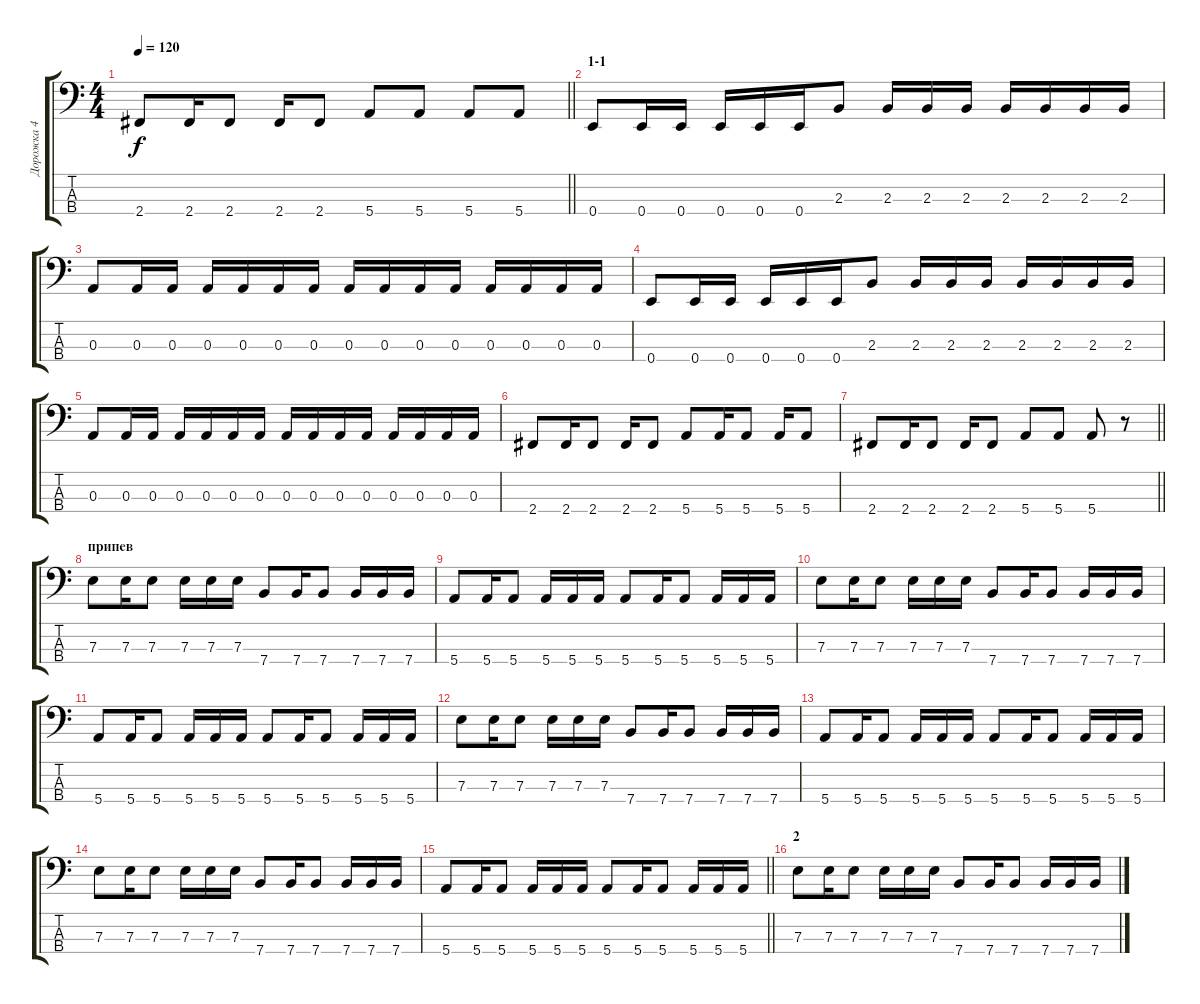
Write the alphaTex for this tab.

\track ("Дорожка 4" "Дорожка 4") {instrument electricbasspick}
\staff {score tabs}
\tuning (G2 D2 A1 E1) {hide}
\ts (4 4)
\tempo 120
\clef f4
\barLineRight lightlight
\ks c
2.4.8{dy f} 2.4.16 2.4.8 2.4.16 2.4.8 5.4.8 5.4.8 5.4.8 5.4.8 |
\section ("" "1-1")
0.4.8 0.4.16 0.4.16 0.4.16 0.4.16 0.4.16 2.3.8 2.3.16 2.3.16 2.3.16 2.3.16 2.3.16 2.3.16 2.3.16 |
0.3.8 0.3.16 0.3.16 0.3.16 0.3.16 0.3.16 0.3.16 0.3.16 0.3.16 0.3.16 0.3.16 0.3.16 0.3.16 0.3.16 0.3.16 |
0.4.8 0.4.16 0.4.16 0.4.16 0.4.16 0.4.16 2.3.8 2.3.16 2.3.16 2.3.16 2.3.16 2.3.16 2.3.16 2.3.16 |
0.3.8 0.3.16 0.3.16 0.3.16 0.3.16 0.3.16 0.3.16 0.3.16 0.3.16 0.3.16 0.3.16 0.3.16 0.3.16 0.3.16 0.3.16 |
2.4.8 2.4.16 2.4.8 2.4.16 2.4.8 5.4.8 5.4.16 5.4.8 5.4.16 5.4.8 |
\barLineRight lightlight
2.4.8 2.4.16 2.4.8 2.4.16 2.4.8 5.4.8 5.4.8 5.4.8 r.8 |
\section ("" "припев")
7.3.8 7.3.16 7.3.8 7.3.16 7.3.16 7.3.16 7.4.8 7.4.16 7.4.8 7.4.16 7.4.16 7.4.16 |
5.4.8 5.4.16 5.4.8 5.4.16 5.4.16 5.4.16 5.4.8 5.4.16 5.4.8 5.4.16 5.4.16 5.4.16 |
7.3.8 7.3.16 7.3.8 7.3.16 7.3.16 7.3.16 7.4.8 7.4.16 7.4.8 7.4.16 7.4.16 7.4.16 |
5.4.8 5.4.16 5.4.8 5.4.16 5.4.16 5.4.16 5.4.8 5.4.16 5.4.8 5.4.16 5.4.16 5.4.16 |
7.3.8 7.3.16 7.3.8 7.3.16 7.3.16 7.3.16 7.4.8 7.4.16 7.4.8 7.4.16 7.4.16 7.4.16 |
5.4.8 5.4.16 5.4.8 5.4.16 5.4.16 5.4.16 5.4.8 5.4.16 5.4.8 5.4.16 5.4.16 5.4.16 |
7.3.8 7.3.16 7.3.8 7.3.16 7.3.16 7.3.16 7.4.8 7.4.16 7.4.8 7.4.16 7.4.16 7.4.16 |
\barLineRight lightlight
5.4.8 5.4.16 5.4.8 5.4.16 5.4.16 5.4.16 5.4.8 5.4.16 5.4.8 5.4.16 5.4.16 5.4.16 |
\section ("" "2")
7.3.8 7.3.16 7.3.8 7.3.16 7.3.16 7.3.16 7.4.8 7.4.16 7.4.8 7.4.16 7.4.16 7.4.16
